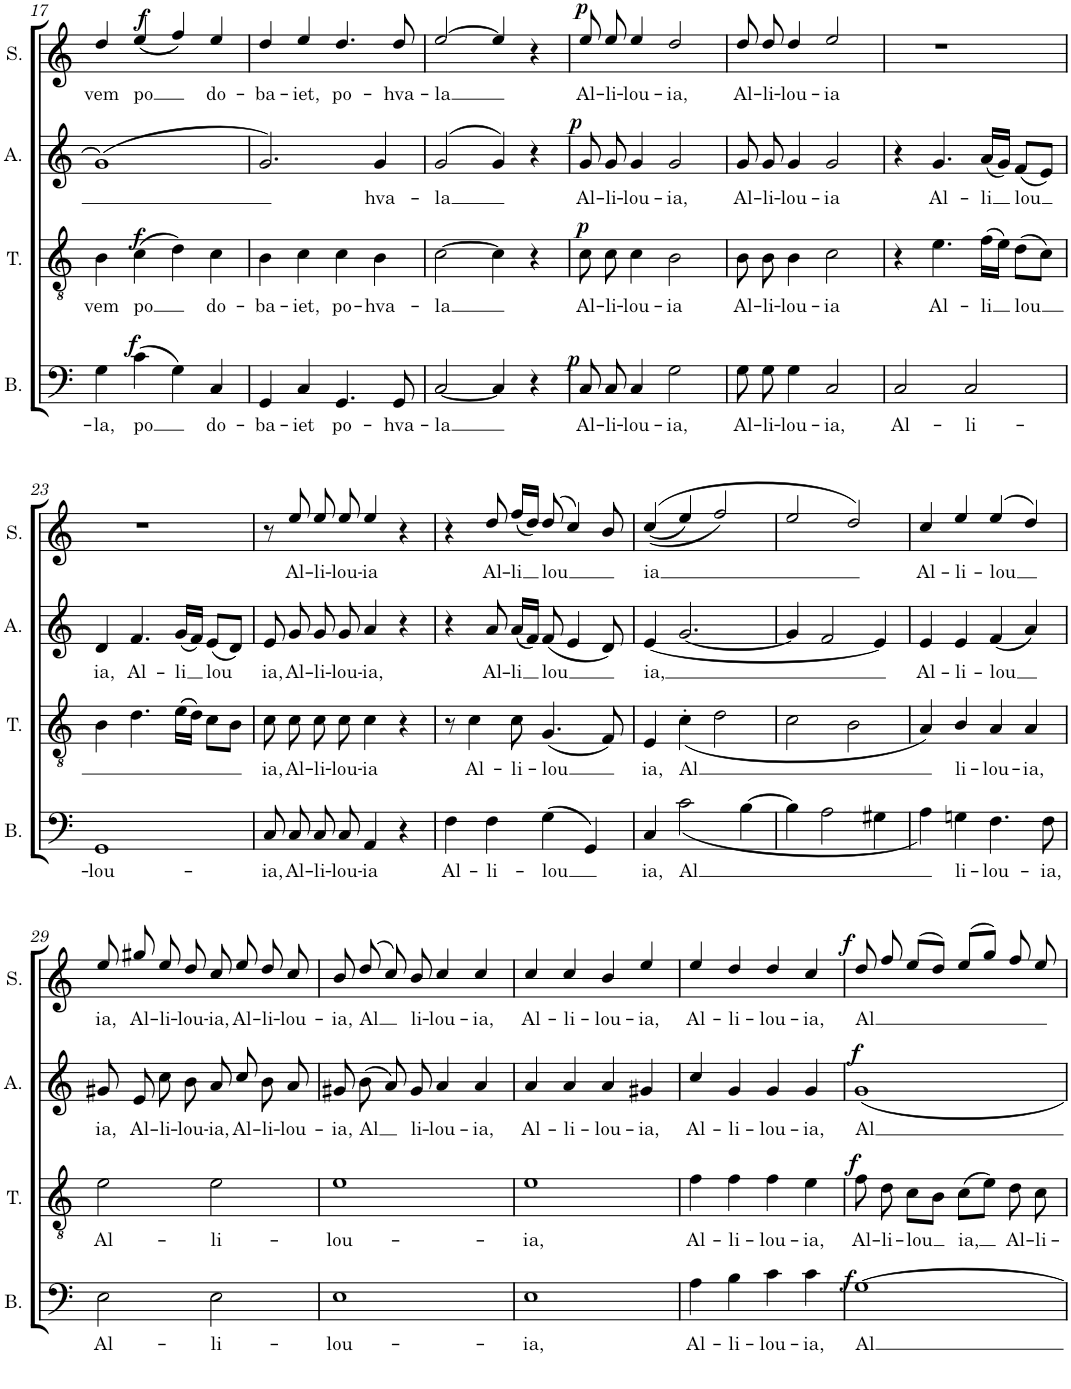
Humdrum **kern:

**kern	**text	**dynam	**kern	**text	**dynam	**kern	**text	**dynam	**kern	**text	**dynam
*part4	*part4	*part4	*part3	*part3	*part3	*part2	*part2	*part2	*part1	*part1	*part1
*staff4	*staff4	*staff4	*staff3	*staff3	*staff3	*staff2	*staff2	*staff2	*staff1	*staff1	*staff1
*I"Bass	*	*	*I"Tenor	*	*	*I"Alto	*	*	*I"Soprano	*	*
*I'B.	*	*	*I'T.	*	*	*I'A.	*	*	*I'S.	*	*
!!LO:PB:g=z
*clefF4	*	*	*clefGv2	*	*	*clefG2	*	*	*clefG2	*	*
*k[]	*	*	*k[]	*	*	*k[]	*	*	*k[]	*	*
*M4/4	*	*	*M4/4	*	*	*M4/4	*	*	*M4/4	*	*
*met(c)	*	*	*met(c)	*	*	*met(c)	*	*	*met(c)	*	*
=17	=17	=17	=17	=17	=17	=17	=17	=17	=17	=17	=17
!	!LO:LY:b	!	!	!LO:LY:b	!	!	!	!	!	!LO:LY:b	!
4G\	-la,	.	4B\	vem	.	(>1g	.	.	4dd/	vem	.
!	!LO:LY:b	!LO:DY:a	!	!LO:LY:b	!LO:DY:b	!	!	!	!	!LO:LY:b	!LO:DY:a
(4c\	-po	f	(4c\	po	f	.	.	.	(4ee/	-po	f
4G\)	.	.	4d\)	.	.	.	.	.	4ff/)	.	.
!	!LO:LY:b	!	!	!LO:LY:b	!	!	!	!	!	!LO:LY:b	!
4C/	do-	.	4c\	do-	.	.	.	.	4ee/	do-	.
=18	=18	=18	=18	=18	=18	=18	=18	=18	=18	=18	=18
!	!LO:LY:b	!	!	!LO:LY:b	!	!	!	!	!	!LO:LY:b	!
4GG/	-ba-	.	4B\	-ba-	.	2.g/)	.	.	4dd/	-ba-	.
!	!LO:LY:b	!	!	!LO:LY:b	!	!	!	!	!	!LO:LY:b	!
4C/	-iet	.	4c\	-iet,	.	.	.	.	4ee/	-iet,	.
!	!LO:LY:b	!	!	!LO:LY:b	!	!	!	!	!	!LO:LY:b	!
4.GG/	po-	.	4c\	po-	.	.	.	.	4.dd/	po-	.
!	!	!	!	!LO:LY:b	!	!	!LO:LY:b	!	!	!	!
.	.	.	4B\	-hva-	.	4g/	hva-	.	.	.	.
!	!LO:LY:b	!	!	!	!	!	!	!	!	!LO:LY:b	!
8GG/	-hva-	.	.	.	.	.	.	.	8dd/	-hva-	.
=19	=19	=19	=19	=19	=19	=19	=19	=19	=19	=19	=19
!	!LO:LY:b	!	!	!LO:LY:b	!	!	!LO:LY:b	!	!	!LO:LY:b	!
[2C/	-la	.	[2c\	-la	.	(>2g/	-la	.	[>2ee/	-la	.
4C/]	.	.	4c\]	.	.	4g/)	.	.	4ee/]	.	.
4r	.	.	4r	.	.	4r	.	.	4r	.	.
=20	=20	=20	=20	=20	=20	=20	=20	=20	=20	=20	=20
!	!LO:LY:b	!LO:DY:a	!	!LO:LY:b	!LO:DY:a	!	!LO:LY:b	!LO:DY:a	!	!LO:LY:b	!LO:DY:a
8C/L	Al-	p	8c\	Al-	p	8g/	Al-	p	8ee/	Al-	p
!	!LO:LY:b	!	!	!LO:LY:b	!	!	!LO:LY:b	!	!	!LO:LY:b	!
8C/J	-li-	.	8c\	-li-	.	8g/	-li-	.	8ee/	-li-	.
!	!LO:LY:b	!	!	!LO:LY:b	!	!	!LO:LY:b	!	!	!LO:LY:b	!
4C/	-lou-	.	4c\	-lou-	.	4g/	-lou-	.	4ee/	-lou-	.
!	!LO:LY:b	!	!	!LO:LY:b	!	!	!LO:LY:b	!	!	!LO:LY:b	!
2G\	-ia,	.	2B\	-ia	.	2g/	-ia,	.	2dd/	-ia,	.
=21	=21	=21	=21	=21	=21	=21	=21	=21	=21	=21	=21
!	!LO:LY:b	!	!	!LO:LY:b	!	!	!LO:LY:b	!	!	!LO:LY:b	!
8G\L	Al-	.	8B\	Al-	.	8g/	Al-	.	8dd/	Al-	.
!	!LO:LY:b	!	!	!LO:LY:b	!	!	!LO:LY:b	!	!	!LO:LY:b	!
8G\J	-li-	.	8B\	-li-	.	8g/	-li-	.	8dd/	-li-	.
!	!LO:LY:b	!	!	!LO:LY:b	!	!	!LO:LY:b	!	!	!LO:LY:b	!
4G\	-lou-	.	4B\	-lou-	.	4g/	-lou-	.	4dd/	-lou-	.
!	!LO:LY:b	!	!	!LO:LY:b	!	!	!LO:LY:b	!	!	!LO:LY:b	!
2C/	-ia,	.	2c\	-ia	.	2g/	-ia	.	2ee/	-ia	.
=22	=22	=22	=22	=22	=22	=22	=22	=22	=22	=22	=22
!	!LO:LY:b	!	!	!	!	!	!	!	!	!	!
2C/	Al-	.	4r	.	.	4r	.	.	1r	.	.
!	!	!	!	!LO:LY:b	!	!	!LO:LY:b	!	!	!	!
.	.	.	4.e\	Al-	.	4.g/	Al-	.	.	.	.
!	!LO:LY:b	!	!	!	!	!	!	!	!	!	!
2C/	-li-	.	.	.	.	.	.	.	.	.	.
!	!	!	!	!LO:LY:b	!	!	!LO:LY:b	!	!	!	!
.	.	.	(16f\LL	-li	.	(16a/LL	-li	.	.	.	.
.	.	.	16e\JJ)	.	.	16g/JJ)	.	.	.	.	.
!	!	!	!	!LO:LY:b	!	!	!LO:LY:b	!	!	!	!
.	.	.	(8d\L	lou	.	(8f/L	lou	.	.	.	.
.	.	.	8c\J)	.	.	8e/J)	.	.	.	.	.
!!LO:LB:g=z
=23	=23	=23	=23	=23	=23	=23	=23	=23	=23	=23	=23
!	!LO:LY:b	!	!	!	!	!	!LO:LY:b	!	!	!	!
1GG	-lou-	.	4B\	.	.	4d/	ia,	.	1r	.	.
!	!	!	!	!	!	!	!LO:LY:b	!	!	!	!
.	.	.	4.d\	.	.	4.f/	Al-	.	.	.	.
!	!	!	!	!	!	!	!LO:LY:b	!	!	!	!
.	.	.	(16e\LL	.	.	(16g/LL	-li	.	.	.	.
.	.	.	16d\JJ)	.	.	16f/JJ)	.	.	.	.	.
!	!	!	!	!	!	!	!LO:LY:b	!	!	!	!
.	.	.	8c\L	.	.	(8e/L	lou	.	.	.	.
.	.	.	8B\J	.	.	8d/J)	.	.	.	.	.
=24	=24	=24	=24	=24	=24	=24	=24	=24	=24	=24	=24
!	!LO:LY:b	!	!	!LO:LY:b	!	!	!LO:LY:b	!	!	!	!
8C/L	-ia,	.	8c\	ia,	.	8e/	ia,	.	8r	.	.
!	!LO:LY:b	!	!	!LO:LY:b	!	!	!LO:LY:b	!	!	!LO:LY:b	!
8C/J	Al-	.	8c\	Al-	.	8g/	Al-	.	8ee/	Al-	.
!	!LO:LY:b	!	!	!LO:LY:b	!	!	!LO:LY:b	!	!	!LO:LY:b	!
8C/L	-li-	.	8c\	-li-	.	8g/	-li-	.	8ee/	-li-	.
!	!LO:LY:b	!	!	!LO:LY:b	!	!	!LO:LY:b	!	!	!LO:LY:b	!
8C/J	-lou-	.	8c\	-lou-	.	8g/	-lou-	.	8ee/	-lou-	.
!	!LO:LY:b	!	!	!LO:LY:b	!	!	!LO:LY:b	!	!	!LO:LY:b	!
4AA/	-ia	.	4c\	-ia	.	4a/	-ia,	.	4ee/	-ia	.
4r	.	.	4r	.	.	4r	.	.	4r	.	.
=25	=25	=25	=25	=25	=25	=25	=25	=25	=25	=25	=25
!	!LO:LY:b	!	!	!	!	!	!	!	!	!	!
4F\	Al-	.	8r	.	.	4r	.	.	4r	.	.
!	!	!	!	!LO:LY:b	!	!	!	!	!	!	!
.	.	.	4c\	Al-	.	.	.	.	.	.	.
!	!LO:LY:b	!	!	!	!	!	!LO:LY:b	!	!	!LO:LY:b	!
4F\	-li-	.	.	.	.	8a/	Al-	.	8dd/	Al-	.
!	!	!	!	!LO:LY:b	!	!	!LO:LY:b	!	!	!LO:LY:b	!
.	.	.	8c\	-li-	.	(16a/LL	-li	.	(16ff/LL	-li	.
.	.	.	.	.	.	16f/JJ)	.	.	16dd/JJ)	.	.
!	!LO:LY:b	!	!	!LO:LY:b	!	!	!LO:LY:b	!	!	!LO:LY:b	!
(4G\	-lou	.	(4.G/	-lou	.	(8f/	lou	.	(>8dd/	lou	.
.	.	.	.	.	.	4e/	.	.	4cc/)	.	.
4GG/)	.	.	.	.	.	.	.	.	.	.	.
.	.	.	8F/)	.	.	8d/)	.	.	8b/	.	.
=26	=26	=26	=26	=26	=26	=26	=26	=26	=26	=26	=26
!	!LO:LY:b	!	!	!LO:LY:b	!	!	!LO:LY:b	!	!	!LO:LY:b	!
4C/	ia,	.	4E/	ia,	.	[4e/	ia,	.	(((>4cc/	ia	.
!	!LO:LY:b	!	!	!LO:LY:b	!	!	!	!	!	!	!
(<2c\	Al	.	(<4c'\	Al	.	[2.g/	.	.	4ee/)	.	.
.	.	.	2d\	.	.	.	.	.	2ff/)	.	.
[4B\	.	.	.	.	.	.	.	.	.	.	.
=27	=27	=27	=27	=27	=27	=27	=27	=27	=27	=27	=27
4B\]	.	.	2c\	.	.	4g/]	.	.	2ee/	.	.
2A\	.	.	.	.	.	2f/	.	.	.	.	.
.	.	.	2B\	.	.	.	.	.	2dd/)	.	.
4G#X\	.	.	.	.	.	4e/]	.	.	.	.	.
=28	=28	=28	=28	=28	=28	=28	=28	=28	=28	=28	=28
!	!	!	!	!	!	!	!LO:LY:b	!	!	!LO:LY:b	!
4A\)	.	.	4A/)	.	.	4e/	Al-	.	4cc/	Al-	.
!	!LO:LY:b	!	!	!LO:LY:b	!	!	!LO:LY:b	!	!	!LO:LY:b	!
4Gn\	li-	.	4B/	li-	.	4e/	-li-	.	4ee/	-li-	.
!	!LO:LY:b	!	!	!LO:LY:b	!	!	!LO:LY:b	!	!	!LO:LY:b	!
4.F\	-lou-	.	4A/	-lou-	.	(4f/	-lou	.	(>4ee/	-lou	.
!	!	!	!	!LO:LY:b	!	!	!	!	!	!	!
.	.	.	4A/	-ia,	.	4a/)	.	.	4dd/)	.	.
!	!LO:LY:b	!	!	!	!	!	!	!	!	!	!
8F\	-ia,	.	.	.	.	.	.	.	.	.	.
!!LO:LB:g=z
=29	=29	=29	=29	=29	=29	=29	=29	=29	=29	=29	=29
!	!LO:LY:b	!	!	!LO:LY:b	!	!	!LO:LY:b	!	!	!LO:LY:b	!
2E\	Al-	.	2e\	Al-	.	8g#X/	ia,	.	8ee/	ia,	.
!	!	!	!	!	!	!	!LO:LY:b	!	!	!LO:LY:b	!
.	.	.	.	.	.	8e/	Al-	.	8gg#X/	Al-	.
!	!	!	!	!	!	!	!LO:LY:b	!	!	!LO:LY:b	!
.	.	.	.	.	.	8cc\	-li-	.	8ee/	-li-	.
!	!	!	!	!	!	!	!LO:LY:b	!	!	!LO:LY:b	!
.	.	.	.	.	.	8b\	-lou-	.	8dd/	-lou-	.
!	!LO:LY:b	!	!	!LO:LY:b	!	!	!LO:LY:b	!	!	!LO:LY:b	!
2E\	-li-	.	2e\	-li-	.	8a/	-ia,	.	8cc/	-ia,	.
!	!	!	!	!	!	!	!LO:LY:b	!	!	!LO:LY:b	!
.	.	.	.	.	.	8cc/	Al-	.	8ee/	Al-	.
!	!	!	!	!	!	!	!LO:LY:b	!	!	!LO:LY:b	!
.	.	.	.	.	.	8b\	-li-	.	8dd/	-li-	.
!	!	!	!	!	!	!	!LO:LY:b	!	!	!LO:LY:b	!
.	.	.	.	.	.	8a/	-lou-	.	8cc/	-lou-	.
=30	=30	=30	=30	=30	=30	=30	=30	=30	=30	=30	=30
!	!LO:LY:b	!	!	!LO:LY:b	!	!	!LO:LY:b	!	!	!LO:LY:b	!
1E	lou-	.	1e	-lou-	.	8g#X/	-ia,	.	8b/	-ia,	.
!	!	!	!	!	!	!	!LO:LY:b	!	!	!LO:LY:b	!
.	.	.	.	.	.	(8b\	Al	.	(>8dd/	Al	.
.	.	.	.	.	.	8a/)	.	.	8cc/)	.	.
!	!	!	!	!	!	!	!LO:LY:b	!	!	!LO:LY:b	!
.	.	.	.	.	.	8g#/	li-	.	8b/	li-	.
!	!	!	!	!	!	!	!LO:LY:b	!	!	!LO:LY:b	!
.	.	.	.	.	.	4a/	-lou-	.	4cc/	-lou-	.
!	!	!	!	!	!	!	!LO:LY:b	!	!	!LO:LY:b	!
.	.	.	.	.	.	4a/	-ia,	.	4cc/	-ia,	.
=31	=31	=31	=31	=31	=31	=31	=31	=31	=31	=31	=31
!	!LO:LY:b	!	!	!LO:LY:b	!	!	!LO:LY:b	!	!	!LO:LY:b	!
1E	-ia,	.	1e	-ia,	.	4a/	Al-	.	4cc/	Al-	.
!	!	!	!	!	!	!	!LO:LY:b	!	!	!LO:LY:b	!
.	.	.	.	.	.	4a/	-li-	.	4cc/	-li-	.
!	!	!	!	!	!	!	!LO:LY:b	!	!	!LO:LY:b	!
.	.	.	.	.	.	4a/	-lou-	.	4b/	-lou-	.
!	!	!	!	!	!	!	!LO:LY:b	!	!	!LO:LY:b	!
.	.	.	.	.	.	4g#X/	-ia,	.	4ee/	-ia,	.
=32	=32	=32	=32	=32	=32	=32	=32	=32	=32	=32	=32
!	!LO:LY:b	!	!	!LO:LY:b	!	!	!LO:LY:b	!	!	!LO:LY:b	!
4A\	Al-	.	4f\	Al-	.	4cc/	Al-	.	4ee/	Al-	.
!	!LO:LY:b	!	!	!LO:LY:b	!	!	!LO:LY:b	!	!	!LO:LY:b	!
4B\	-li-	.	4f\	-li-	.	4g/	-li-	.	4dd/	-li-	.
!	!LO:LY:b	!	!	!LO:LY:b	!	!	!LO:LY:b	!	!	!LO:LY:b	!
4c\	-lou-	.	4f\	-lou-	.	4g/	-lou-	.	4dd/	-lou-	.
!	!LO:LY:b	!	!	!LO:LY:b	!	!	!LO:LY:b	!	!	!LO:LY:b	!
4c\	-ia,	.	4e\	-ia,	.	4g/	-ia,	.	4cc/	-ia,	.
=33	=33	=33	=33	=33	=33	=33	=33	=33	=33	=33	=33
!	!LO:LY:b	!LO:DY:b	!	!LO:LY:b	!LO:DY:a	!	!LO:LY:b	!LO:DY:a	!	!LO:LY:b	!LO:DY:a
[1G	Al	f	8f\	Al-	f	1g	Al	f	8dd/	Al	f
!	!	!	!	!LO:LY:b	!	!	!	!	!	!	!
.	.	.	8d\	-li-	.	.	.	.	8ff/	.	.
!	!	!	!	!LO:LY:b	!	!	!	!	!	!	!
.	.	.	8c\L	-lou	.	.	.	.	(>8ee/L	.	.
.	.	.	8B\J	.	.	.	.	.	8dd/J)	.	.
!	!	!	!	!LO:LY:b	!	!	!	!	!	!	!
.	.	.	(8c\L	ia,	.	.	.	.	(>8ee/L	.	.
.	.	.	8e\J)	.	.	.	.	.	8gg/J)	.	.
!	!	!	!	!LO:LY:b	!	!	!	!	!	!	!
.	.	.	8d\	Al-	.	.	.	.	8ff/	.	.
!	!	!	!	!LO:LY:b	!	!	!	!	!	!	!
.	.	.	8c\	-li-	.	.	.	.	8ee/	.	.
=	=	=	=	=	=	=	=	=	=	=	=
*-	*-	*-	*-	*-	*-	*-	*-	*-	*-	*-	*-
